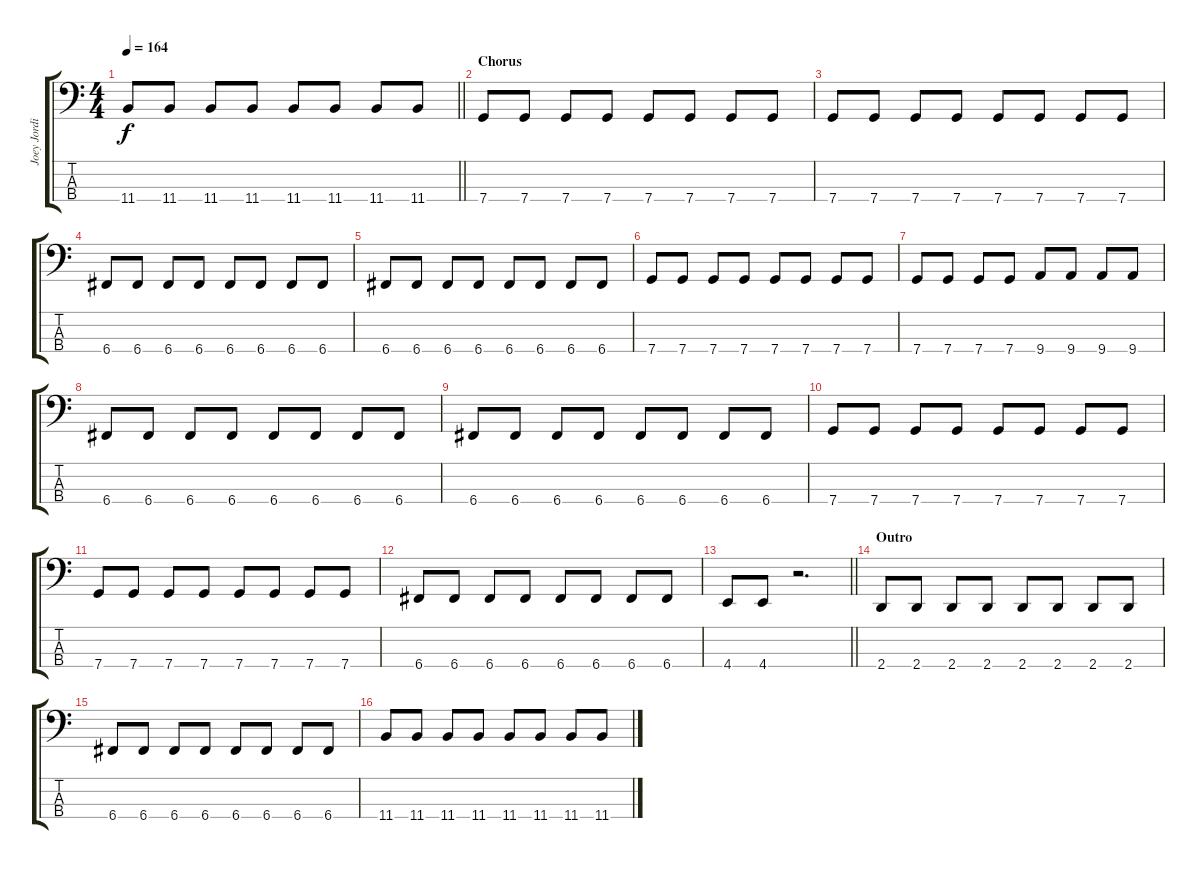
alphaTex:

\track ("Joey Jordison II" "Joey Jordi") {instrument electricbassfinger}
\staff {score tabs}
\tuning (F2 C2 G1 C1) {hide}
\ts (4 4)
\tempo 164
\clef f4
\barLineRight lightlight
\ks c
11.4.8{dy f} 11.4.8 11.4.8 11.4.8 11.4.8 11.4.8 11.4.8 11.4.8 |
\section ("" "Chorus")
7.4.8 7.4.8 7.4.8 7.4.8 7.4.8 7.4.8 7.4.8 7.4.8 |
7.4.8 7.4.8 7.4.8 7.4.8 7.4.8 7.4.8 7.4.8 7.4.8 |
6.4.8 6.4.8 6.4.8 6.4.8 6.4.8 6.4.8 6.4.8 6.4.8 |
6.4.8 6.4.8 6.4.8 6.4.8 6.4.8 6.4.8 6.4.8 6.4.8 |
7.4.8 7.4.8 7.4.8 7.4.8 7.4.8 7.4.8 7.4.8 7.4.8 |
7.4.8 7.4.8 7.4.8 7.4.8 9.4.8 9.4.8 9.4.8 9.4.8 |
6.4.8 6.4.8 6.4.8 6.4.8 6.4.8 6.4.8 6.4.8 6.4.8 |
6.4.8 6.4.8 6.4.8 6.4.8 6.4.8 6.4.8 6.4.8 6.4.8 |
7.4.8 7.4.8 7.4.8 7.4.8 7.4.8 7.4.8 7.4.8 7.4.8 |
7.4.8 7.4.8 7.4.8 7.4.8 7.4.8 7.4.8 7.4.8 7.4.8 |
6.4.8 6.4.8 6.4.8 6.4.8 6.4.8 6.4.8 6.4.8 6.4.8 |
\barLineRight lightlight
4.4.8 4.4.8 r.2{d} |
\section ("" "Outro")
2.4.8 2.4.8 2.4.8 2.4.8 2.4.8 2.4.8 2.4.8 2.4.8 |
6.4.8 6.4.8 6.4.8 6.4.8 6.4.8 6.4.8 6.4.8 6.4.8 |
11.4.8 11.4.8 11.4.8 11.4.8 11.4.8 11.4.8 11.4.8 11.4.8
